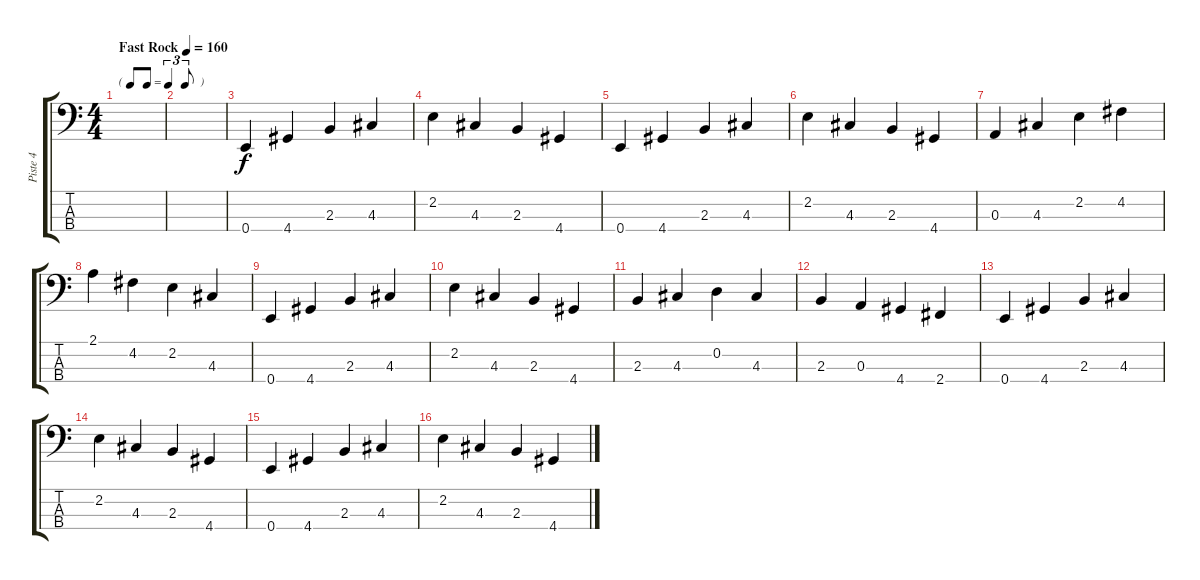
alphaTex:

\track ("Piste 4" "Piste 4") {instrument electricbassfinger}
\staff {score tabs}
\tuning (G2 D2 A1 E1) {hide}
\ts (4 4)
\tf triplet8th
\tempo (160 "Fast Rock")
\clef f4
\ks c
|
|
0.4.4 4.4.4 2.3.4 4.3.4 |
2.2.4 4.3.4 2.3.4 4.4.4 |
0.4.4 4.4.4 2.3.4 4.3.4 |
2.2.4 4.3.4 2.3.4 4.4.4 |
0.3.4 4.3.4 2.2.4 4.2.4 |
2.1.4 4.2.4 2.2.4 4.3.4 |
0.4.4 4.4.4 2.3.4 4.3.4 |
2.2.4 4.3.4 2.3.4 4.4.4 |
2.3.4 4.3.4 0.2.4 4.3.4 |
2.3.4 0.3.4 4.4.4 2.4.4 |
0.4.4 4.4.4 2.3.4 4.3.4 |
2.2.4 4.3.4 2.3.4 4.4.4 |
0.4.4 4.4.4 2.3.4 4.3.4 |
2.2.4 4.3.4 2.3.4 4.4.4
